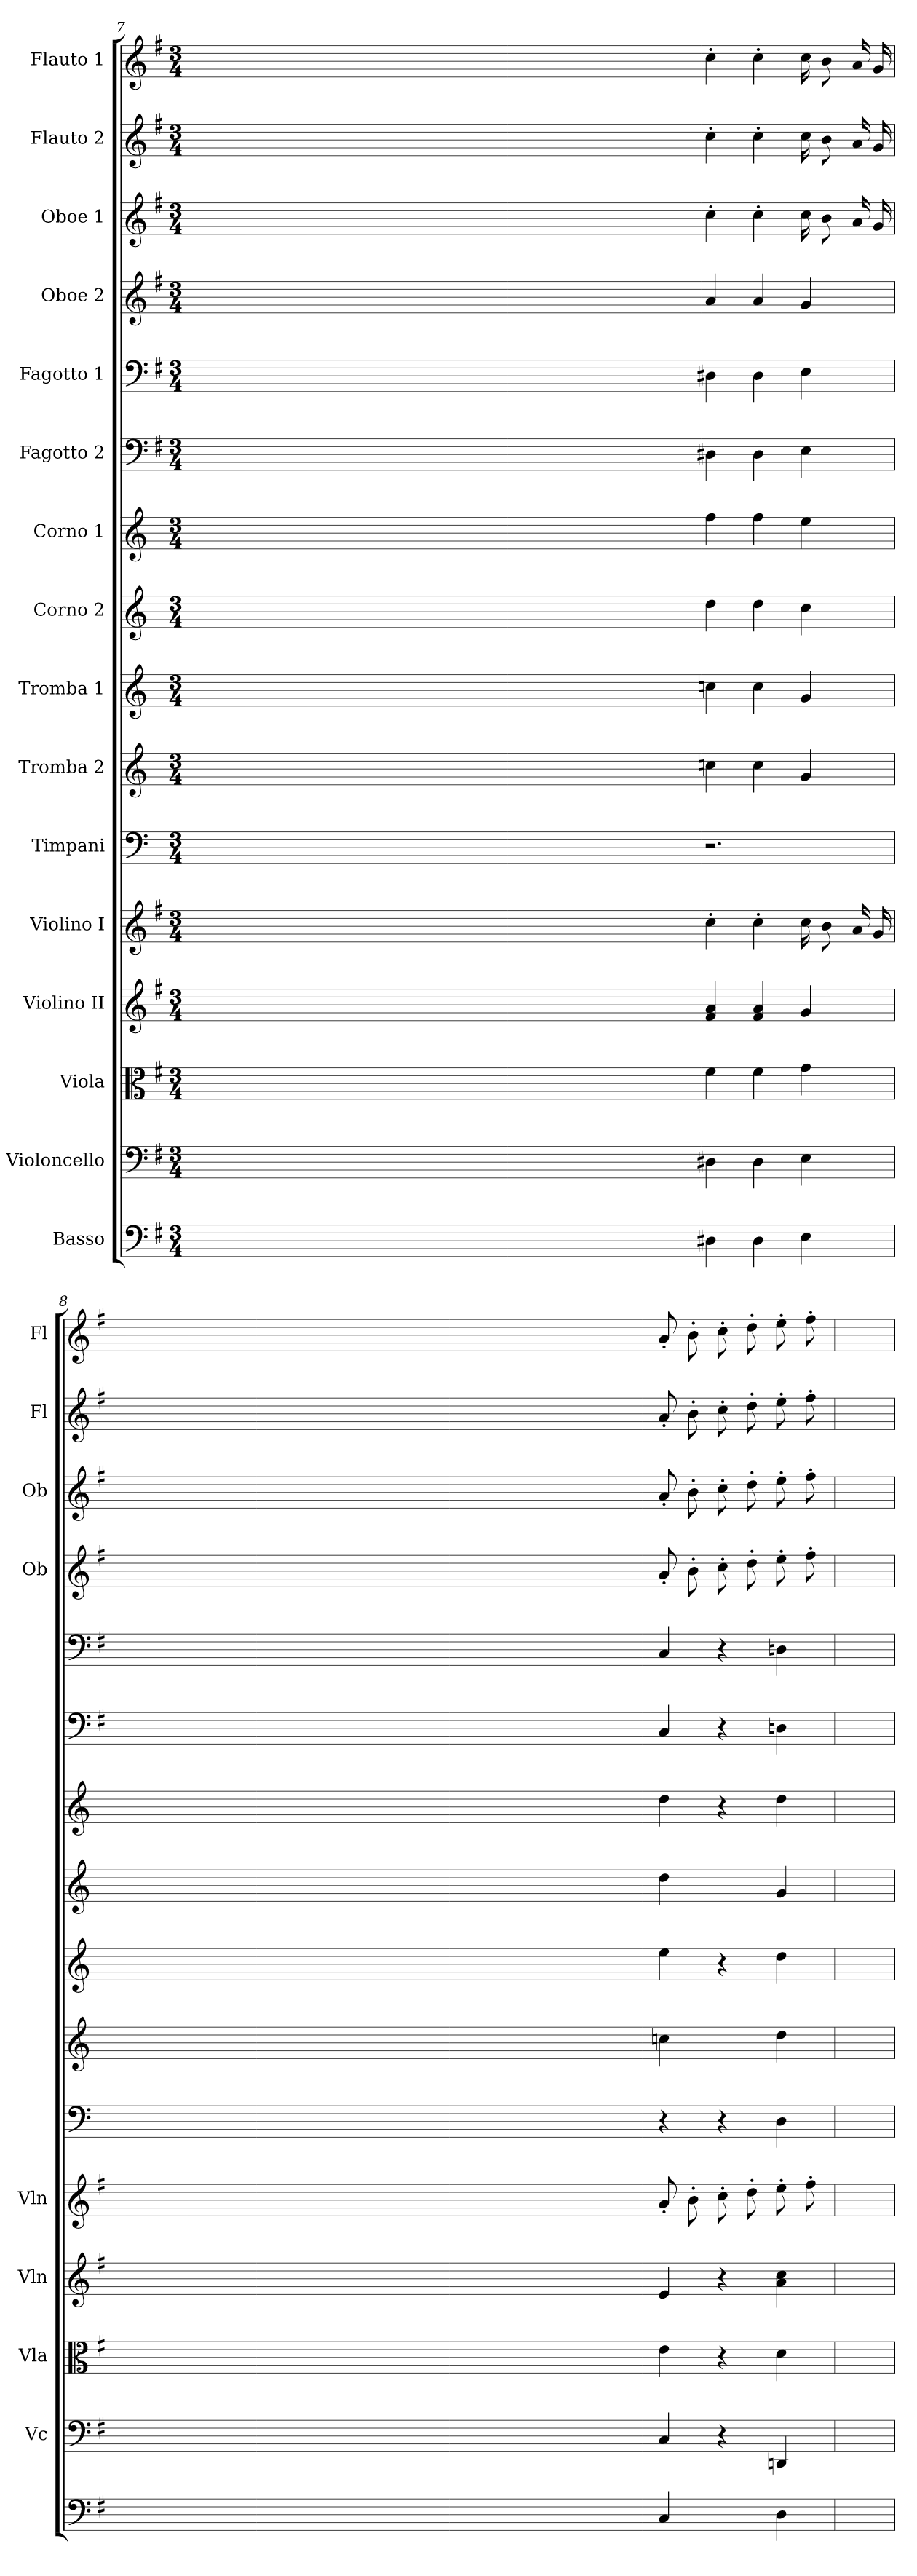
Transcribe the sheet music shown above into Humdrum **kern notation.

**kern	**kern	**kern	**kern	**kern	**kern	**kern	**kern	**kern	**kern	**kern	**kern	**kern	**kern	**kern	**kern
*part16	*part15	*part14	*part13	*part12	*part11	*part10	*part9	*part8	*part7	*part6	*part5	*part4	*part3	*part2	*part1
*staff16	*staff15	*staff14	*staff13	*staff12	*staff11	*staff10	*staff9	*staff8	*staff7	*staff6	*staff5	*staff4	*staff3	*staff2	*staff1
*I"Basso	*I"Violoncello	*I"Viola	*I"Violino II	*I"Violino I	*I"Timpani	*I"Tromba 2	*I"Tromba 1	*I"Corno 2	*I"Corno 1	*I"Fagotto 2	*I"Fagotto 1	*I"Oboe 2	*I"Oboe 1	*I"Flauto 2	*I"Flauto 1
*	*I'Vc	*I'Vla	*I'Vln	*I'Vln	*	*	*	*	*	*	*	*I'Ob	*I'Ob	*I'Fl	*I'Fl
*clefF4	*clefF4	*clefC3	*clefG2	*clefG2	*clefF4	*clefG2	*clefG2	*clefG2	*clefG2	*clefF4	*clefF4	*clefG2	*clefG2	*clefG2	*clefG2
*ITrd7c12	*	*	*	*	*	*ITrd1c2	*ITrd1c2	*ITrd3c5	*ITrd3c5	*	*	*	*	*	*
*k[f#]	*k[f#]	*k[f#]	*k[f#]	*k[f#]	*	*	*	*	*	*k[f#]	*k[f#]	*k[f#]	*k[f#]	*k[f#]	*k[f#]
*M3/4	*M3/4	*M3/4	*M3/4	*M3/4	*M3/4	*M3/4	*M3/4	*M3/4	*M3/4	*M3/4	*M3/4	*M3/4	*M3/4	*M3/4	*M3/4
=7	=7	=7	=7	=7	=7	=7	=7	=7	=7	=7	=7	=7	=7	=7	=7
2.ryy	2.ryy	2.ryy	2.ryy	2.ryy	2.ryy	2.ryy	2.ryy	2.ryy	2.ryy	2.ryy	2.ryy	2.ryy	2.ryy	2.ryy	2.ryy
4ryy	4ryy	4ryy	4ryy	4ryy	4ryy	4ryy	4ryy	4ryy	4ryy	4ryy	4ryy	4ryy	4ryy	4ryy	4ryy
1ryy	1ryy	1ryy	1ryy	1ryy	1ryy	1ryy	1ryy	1ryy	1ryy	1ryy	1ryy	1ryy	1ryy	1ryy	1ryy
1ryy	1ryy	1ryy	1ryy	1ryy	1ryy	1ryy	1ryy	1ryy	1ryy	1ryy	1ryy	1ryy	1ryy	1ryy	1ryy
1ryy	1ryy	1ryy	1ryy	1ryy	1ryy	1ryy	1ryy	1ryy	1ryy	1ryy	1ryy	1ryy	1ryy	1ryy	1ryy
4ryy	4ryy	4ryy	4ryy	4ryy	4ryy	4ryy	4ryy	4ryy	4ryy	4ryy	4ryy	4ryy	4ryy	4ryy	4ryy
4DD#X	4D#X	4f#	4f# 4a	4cc'	2.r	4b-	4b-	4a	4cc	4D#X	4D#X	4a	4cc'	4cc'	4cc'
4DD#	4D#	4f#	4f# 4a	4cc'	.	4b-	4b-	4a	4cc	4D#	4D#	4a	4cc'	4cc'	4cc'
4EE	4E	4g	4g	16cc	.	4f	4f	4g	4b	4E	4E	4g	16cc	16cc	16cc
.	.	.	.	8b	.	.	.	.	.	.	.	.	8b	8b	8b
.	.	.	.	16a	.	.	.	.	.	.	.	.	16a	16a	16a
16ryy	16ryy	16ryy	16ryy	16g	16ryy	16ryy	16ryy	16ryy	16ryy	16ryy	16ryy	16ryy	16g	16g	16g
=8	=8	=8	=8	=8	=8	=8	=8	=8	=8	=8	=8	=8	=8	=8	=8
4ryy	4ryy	4ryy	4ryy	4ryy	4ryy	4ryy	4ryy	4ryy	4ryy	4ryy	4ryy	4ryy	4ryy	4ryy	4ryy
2.ryy	2.ryy	2.ryy	2.ryy	2.ryy	2.ryy	2.ryy	2.ryy	2.ryy	2.ryy	2.ryy	2.ryy	2.ryy	2.ryy	2.ryy	2.ryy
1ryy	1ryy	1ryy	1ryy	1ryy	1ryy	1ryy	1ryy	1ryy	1ryy	1ryy	1ryy	1ryy	1ryy	1ryy	1ryy
1ryy	1ryy	1ryy	1ryy	1ryy	1ryy	1ryy	1ryy	1ryy	1ryy	1ryy	1ryy	1ryy	1ryy	1ryy	1ryy
1ryy	1ryy	1ryy	1ryy	1ryy	1ryy	1ryy	1ryy	1ryy	1ryy	1ryy	1ryy	1ryy	1ryy	1ryy	1ryy
1ryy	1ryy	1ryy	1ryy	1ryy	1ryy	1ryy	1ryy	1ryy	1ryy	1ryy	1ryy	1ryy	1ryy	1ryy	1ryy
4CC	4C	4e	4e	8a'	4r	4b-	4dd	4a	4a	4C	4C	8a'	8a'	8a'	8a'
.	.	.	.	8b'	.	.	.	.	.	.	.	8b'	8b'	8b'	8b'
4ryy	4r	4r	4r	8cc'	4r	4ryy	4r	4ryy	4r	4r	4r	8cc'	8cc'	8cc'	8cc'
.	.	.	.	8dd'	.	.	.	.	.	.	.	8dd'	8dd'	8dd'	8dd'
4DD	4DDn	4d	4a 4cc	8ee'	4D	4cc	4cc	4d	4a	4Dn	4Dn	8ee'	8ee'	8ee'	8ee'
.	.	.	.	8ff#'	.	.	.	.	.	.	.	8ff#'	8ff#'	8ff#'	8ff#'
=9	=9	=9	=9	=9	=9	=9	=9	=9	=9	=9	=9	=9	=9	=9	=9
4ryy	4ryy	4ryy	4ryy	4ryy	4ryy	4ryy	4ryy	4ryy	4ryy	4ryy	4ryy	4ryy	4ryy	4ryy	4ryy
=	=	=	=	=	=	=	=	=	=	=	=	=	=	=	=
*-	*-	*-	*-	*-	*-	*-	*-	*-	*-	*-	*-	*-	*-	*-	*-
